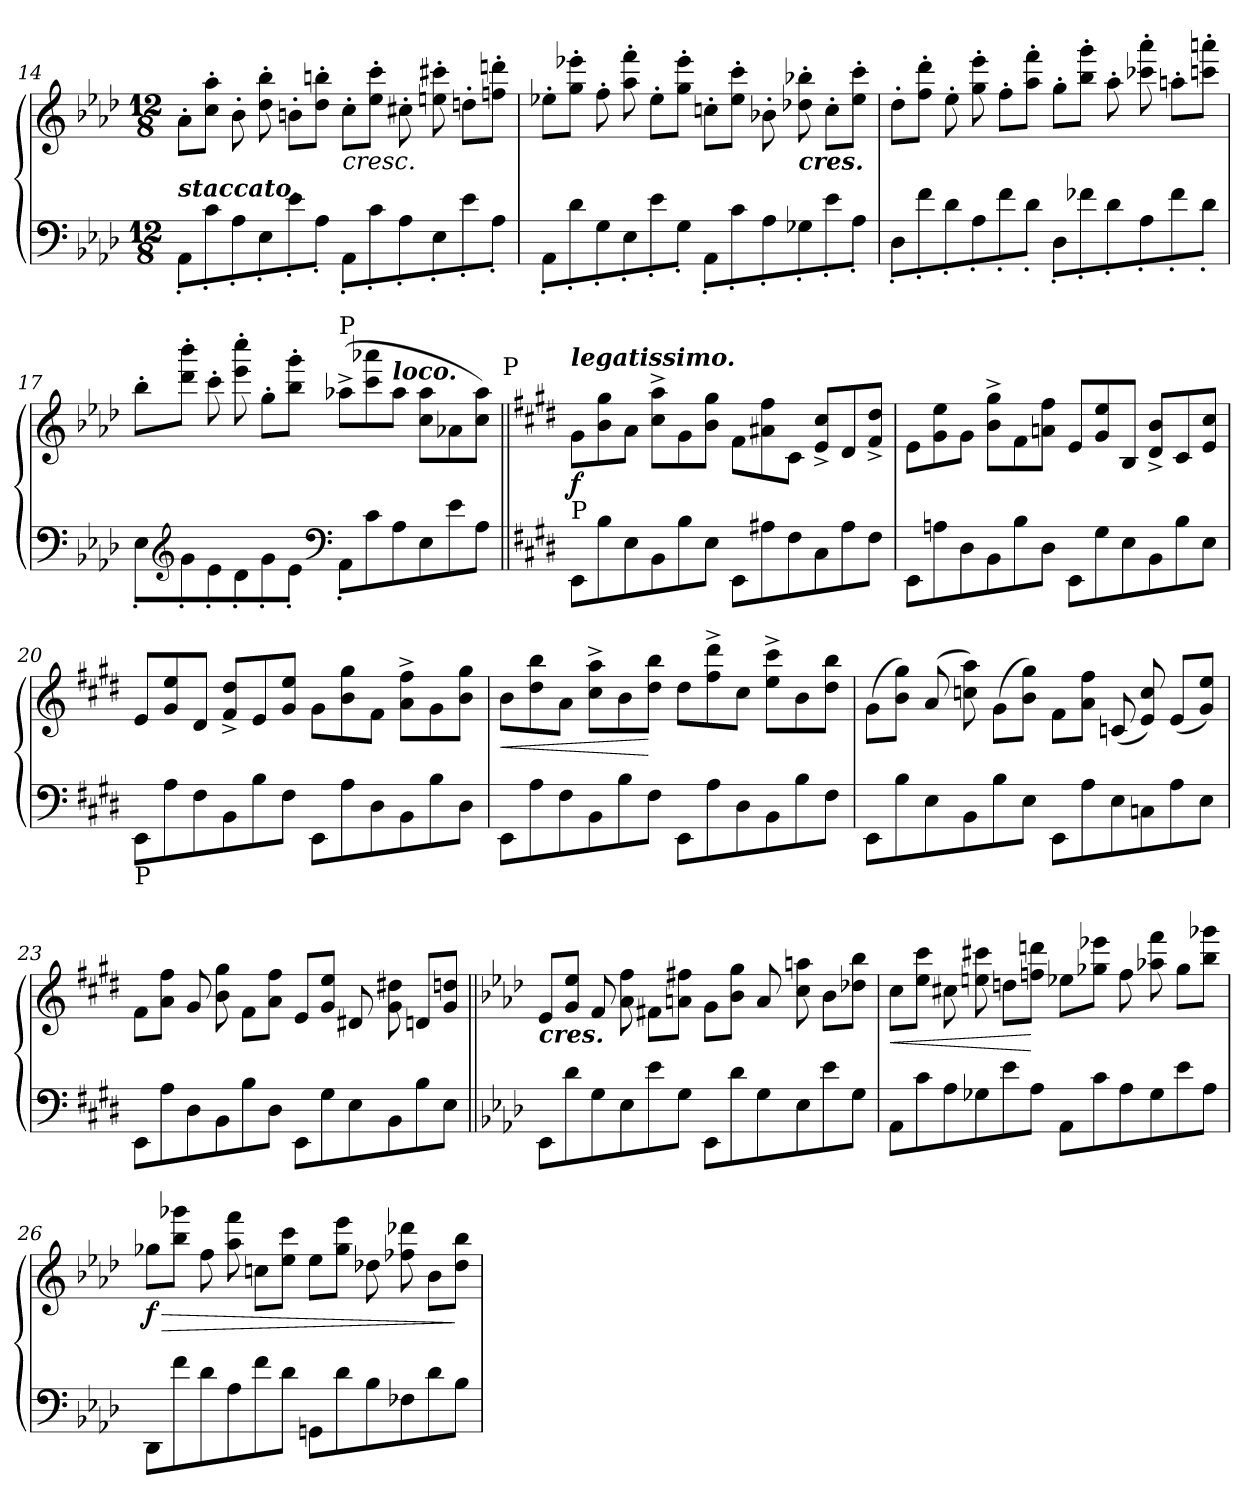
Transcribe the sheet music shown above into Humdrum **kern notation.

**kern	**kern	**dynam
*part1	*part1	*part1
*staff2	*staff1	*staff1/2
!!LO:LB:g=z
*clefF4	*clefG2	*
*k[b-e-a-d-]	*k[b-e-a-d-]	*
*A-:	*A-:	*
*M12/8	*M12/8	*
=14	=14	=14
*^	*	*
!LO:TX:a:Bi:t=staccato.	!	!	!
1.ryy	8AA-'\L	8a-'\L	.
.	8c'\	8cc\' 8aa-\'J	.
.	8A-'\	8b-'\	.
.	8E-'\	8dd-\' 8bb-\'	.
.	8e-'\	8bn'\L	.
.	8A-'\J	8dd-\' 8bbn\'J	.
!	!	!	!LO:HP:b
.	8AA-'\L	8cc'\L	<
.	8c'\	8ee-\' 8ccc\'J	.
.	8A-'\	8cc#X'\	.
.	8E-'\	8een\' 8ccc#X\'	.
.	8e-'\	8ddn'\L	.
.	8A-'\J	8ffn\' 8dddn\'J	.
=15	=15	=15	=15
1.ryy	8AA-'\L	8ee-X'\L	.
.	8d-'\	8gg\' 8eee-X\'J	.
.	8G'\	8ff'\	.
.	8E-'\	8aa-\' 8fff\'	.
.	8e-'\	8ee-'\L	.
.	8G'\J	8gg\' 8eee-\'J	.
.	8AA-'\L	8ccn'\L	.
.	8c'\	8ee-\' 8ccc\'J	.
.	8A-'\	8b-X'\	.
!	!	!LO:TX:b:Bi:t=cres.	!
.	8G-X'\	8dd-X\' 8bb-X\'	.
.	8e-'\	8cc'\L	.
.	8A-'\J	8ee-\' 8ccc\'J	.
!!LO:LB:g=z
=16	=16	=16	=16
1.ryy	8D-'\L	8dd-'\L	.
.	8f'\	8ff\' 8ddd-\'J	.
.	8d-'\	8ee-'\	.
.	8A-'\	8gg\' 8eee-\'	.
.	8f'\	8ff'\L	.
.	8d-'\J	8aa-\' 8fff\'J	.
.	8D-'\L	8gg'\L	.
.	8f-X'\	8bb-\' 8ggg\'J	.
.	8d-'\	8aa-'\	.
.	8A-'\	8ccc-X\' 8aaa-\'	.
.	8f-'\	8aan'\L	.
.	8d-'\J	8cccn\' 8aaan\'J	.
=17	=17	=17	=17
1.ryy	8E-'\L	8bb-'\L	.
*clefG2	*	*	*
.	8g'\	8ddd-\' 8bbb-\'J	.
.	8e-'\	8ccc'\	.
.	8d-'\	8eee-\' 8cccc\'	.
.	8g'\	8gg'\L	.
.	8e-'\J	8bb-\' 8ggg\'J	.
*clefF4	*	*	*
!	!	!LO:TX:a:t=P	!
.	8AA-'\L	(>8aa-X^\L	.
.	8c\	8ccc\ 8aaa-X\	.
!	!	!LO:TX:a:Bi:t=loco.	!
.	8A-\	8aa-\J	.
.	8E-\	8cc\ 8aa-\L	.
.	8e-\	8a-X\	.
.	8A-\J	8cc\ 8aa-\J)	.
!	!	!LO:TX:a:t=P	!
!!LO:LB:g=z
=18||	=18||	=18||	=18||
*k[f#c#g#d#]	*	*k[f#c#g#d#]	*
!	!	!LO:TX:a:Bi:t=legatissimo.	!
!	!	!LO:TX:b:t=P	!
!	!	!	!LO:DY:b
1.ryy	8EE\L	8g#\L	f
.	8B\	8b\ 8gg#\	.
.	8E\	8a\J	.
.	8BB\	8cc#\^ 8aa\^L	.
.	8B\	8g#\	.
.	8E\J	8b\ 8gg#\J	.
.	8EE\L	8f#\L	.
.	8A#X\	8a#X\ 8ff#\	.
.	8F#\	8c#\J	.
.	8C#\	8e/^ 8cc#/^L	.
.	8A#\	8d#/	.
.	8F#\J	8f#/^ 8dd#/^J	.
=19	=19	=19	=19
1.ryy	8EE\L	8e\L	.
.	8An\	8g#\ 8ee\	.
.	8D#\	8g#\J	.
.	8BB\	8b\^ 8gg#\^L	.
.	8B\	8f#\	.
.	8D#\J	8an\ 8ff#\J	.
.	8EE\L	8e/L	.
.	8G#\	8g#/ 8ee/	.
.	8E\	8B/J	.
.	8BB\	8d#/^ 8b/^L	.
.	8B\	8c#/	.
.	8E\J	8e/ 8cc#/J	.
=20	=20	=20	=20
!LO:TX:b:t=P	!	!	!
1.ryy	8EE\L	8e/L	.
.	8A\	8g#/ 8ee/	.
.	8F#\	8d#/J	.
.	8BB\	8f#/^ 8dd#/^L	.
.	8B\	8e/	.
.	8F#\J	8g#/ 8ee/J	.
.	8EE\L	8g#\L	.
.	8A\	8b\ 8gg#\	.
.	8D#\	8f#\J	.
.	8BB\	8a\^ 8ff#\^L	.
.	8B\	8g#\	.
.	8D#\J	8b\ 8gg#\J	.
!!LO:LB:g=z
=21	=21	=21	=21
!	!	!	!LO:HP:b
1.ryy	8EE\L	8b\L	<
.	8A\	8dd#\ 8bb\	.
.	8F#\	8a\J	.
.	8BB\	8cc#\^ 8aa\^L	.
.	8B\	8b\	.
.	8F#\J	8dd#\ 8bb\J	[
.	8EE\L	8dd#\L	.
.	8A\	8ff#\^ 8ddd#\^	.
.	8D#\	8cc#\J	.
.	8BB\	8ee\^ 8ccc#\^L	.
.	8B\	8b\	.
.	8F#\J	8dd#\ 8bb\J	.
=22	=22	=22	=22
1.ryy	8EE\L	(>8g#\L	.
.	8B\	8b\ 8gg#\J)	.
.	8E\	(>8a/	.
.	8BB\	8ccn\ 8aa\)	.
.	8B\	(>8g#\L	.
.	8E\J	8b\ 8gg#\J)	.
.	8EE\L	8f#\L	.
.	8A\	8a\ 8ff#\J	.
.	8E\	(<8cn/	.
.	8Cn\	8e/ 8cc/)	.
.	8A\	(<8e/L	.
.	8E\J	8g#/ 8ee/J)	.
!!LO:PB:g=z
=23	=23	=23	=23
1.ryy	8EE\L	8f#\L	.
.	8A\	8a\ 8ff#\J	.
.	8D#\	8g#/	.
.	8BB\	8b\ 8gg#\	.
.	8B\	8f#\L	.
.	8D#\J	8a\ 8ff#\J	.
.	8EE\L	8e/L	.
.	8G#\	8g#/ 8ee/J	.
.	8E\	8d#X/	.
.	8BB\	8g#\ 8dd#X\	.
.	8B\	8dn/L	.
.	8E\J	8g#/ 8ddn/J	.
=24||	=24||	=24||	=24||
*k[b-e-a-d-]	*	*k[b-e-a-d-]	*
!	!	!LO:TX:b:Bi:t=cres.	!
1.ryy	8EE-\L	8e-/L	.
.	8d-\	8g/ 8ee-/J	.
.	8G\	8f/	.
.	8E-\	8a-\ 8ff\	.
.	8e-\	8f#X\L	.
.	8G\J	8an\ 8ff#X\J	.
.	8EE-\L	8g\L	.
.	8d-\	8b-\ 8gg\J	.
.	8G\	8a/	.
.	8E-\	8cc\ 8aan\	.
.	8e-\	8b-\L	.
.	8G\J	8dd-X\ 8bb-\J	.
!!LO:LB:g=z
=25	=25	=25	=25
!	!	!	!LO:HP:b
1.ryy	8AA-\L	8cc\L	<
.	8c\	8ee-\ 8ccc\J	.
.	8A-\	8cc#X\	.
.	8G-X\	8een\ 8ccc#X\	.
.	8e-\	8ddn\L	.
.	8A-\J	8ffn\ 8dddn\J	[
.	8AA-\L	8ee-X\L	.
.	8c\	8gg-X\ 8eee-X\J	.
.	8A-\	8ff\	.
.	8G-\	8aa-X\ 8fff\	.
.	8e-\	8gg-\L	.
.	8A-\J	8bb-\ 8ggg-X\J	.
=26	=26	=26	=26
!	!	!	!LO:HP:b
!	!	!	!LO:DY:n=1:b
1.ryy	8DD-\L	8gg-X\L	> f
.	8f\	8bb-\ 8ggg-X\J	.
.	8d-\	8ff\	.
.	8A-\	8aa-\ 8fff\	.
.	8f\	8ccn\L	[
.	8d-\J	8ee-\ 8ccc\J	.
.	8GGn\L	8ee-\L	.
.	8d-\	8gg-\ 8eee-\J	.
.	8B-\	8dd-X\	.
.	8F-X\	8ff-X\ 8ddd-X\	.
.	8d-\	8b-\L	.
.	8B-\J	8dd-\ 8bb-\J	]
*v	*v	*	*
=	=	=
*-	*-	*-
